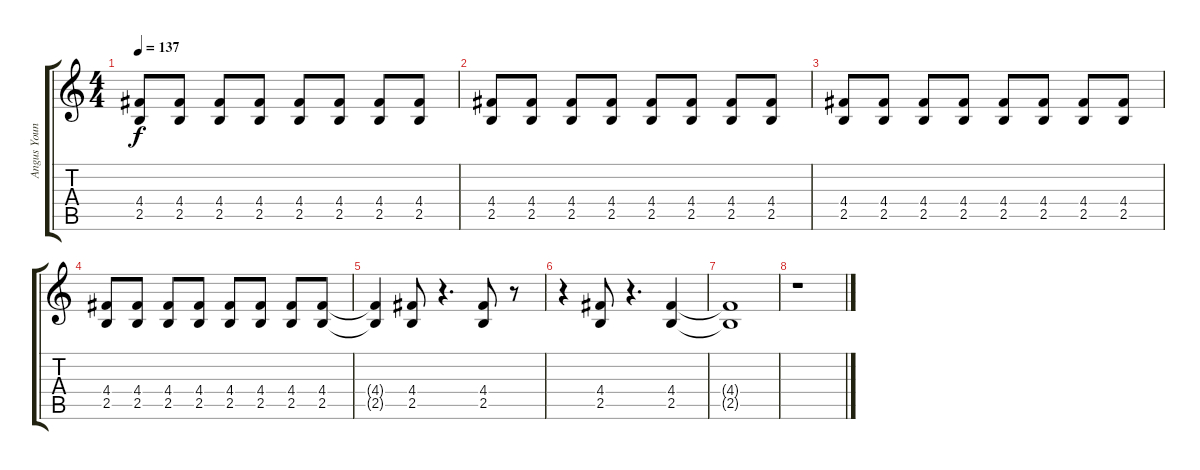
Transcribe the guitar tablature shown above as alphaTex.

\track ("Angus Young" "Angus Youn") {instrument overdrivenguitar}
\staff {score tabs}
\tuning (E4 B3 G3 D3 A2 E2) {hide}
\ts (4 4)
\tempo 137
\clef g2
\ks c
(4.4 2.5).8{dy f} (4.4 2.5).8 (4.4 2.5).8 (4.4 2.5).8 (4.4 2.5).8 (4.4 2.5).8 (4.4 2.5).8 (4.4 2.5).8 |
(4.4 2.5).8 (4.4 2.5).8 (4.4 2.5).8 (4.4 2.5).8 (4.4 2.5).8 (4.4 2.5).8 (4.4 2.5).8 (4.4 2.5).8 |
(4.4 2.5).8 (4.4 2.5).8 (4.4 2.5).8 (4.4 2.5).8 (4.4 2.5).8 (4.4 2.5).8 (4.4 2.5).8 (4.4 2.5).8 |
(4.4 2.5).8 (4.4 2.5).8 (4.4 2.5).8 (4.4 2.5).8 (4.4 2.5).8 (4.4 2.5).8 (4.4 2.5).8 (4.4 2.5).8 |
(4.4{t} 2.5{t}).4 (4.4 2.5).8 r.4{d} (4.4 2.5).8 r.8 |
r.4 (4.4 2.5).8 r.4{d} (4.4 2.5).4 |
(4.4{t} 2.5{t}).1 |
r.1
